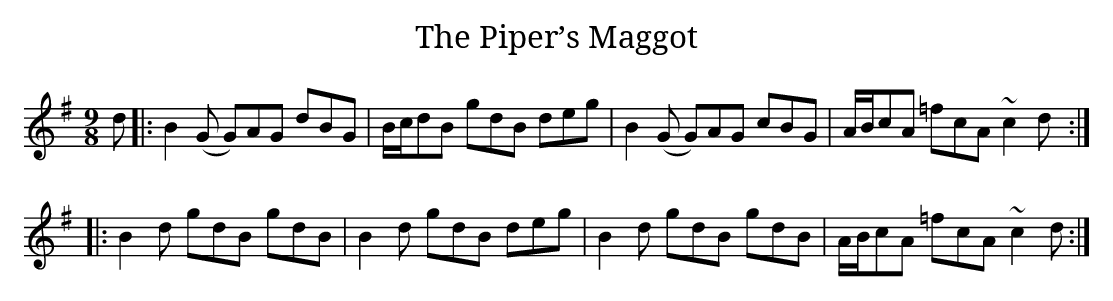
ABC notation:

X:1
T:Piper’s Maggot, The
M:9/8
L:1/8
K:G
d|:B2(G G)AG dBG|B/c/dB gdB deg|B2(G G)AG cBG|A/B/cA =fcA ~c2d:|
|:B2d gdB gdB|B2d gdB deg|B2d gdB gdB|A/B/cA =fcA ~c2d:|
